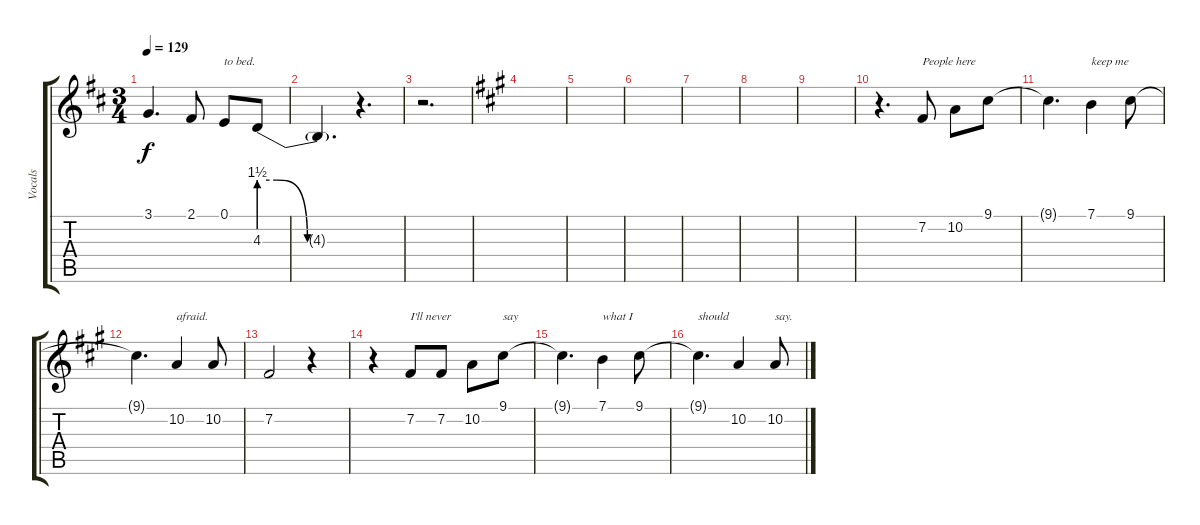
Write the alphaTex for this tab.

\track ("Vocals" "Vocals") {instrument fx5brightness}
\staff {score tabs}
\tuning (E4 B3 G3 D3 A2 E2) {hide}
\ts (3 4)
\tempo 129
\clef g2
\ks bminor
3.1{t}.4{d dy f} 2.1.8 0.1.8{txt "to bed."} 4.3{be (custom 0 6 11 6 30 0 60 0)}.8 |
4.3{t}.4{d} r.4{d} |
r.2{d} |
\ks f#minor
|
|
|
|
|
|
r.4{d} 7.2.8{txt "People here"} 10.2.8 9.1.8 |
9.1{t}.4{d} 7.1.4{txt "keep me"} 9.1.8 |
9.1{t}.4{d} 10.2.4{txt "afraid."} 10.2.8 |
7.2.2 r.4 |
r.4 7.2.8{txt "I'll never"} 7.2.8 10.2.8 9.1.8{txt "say"} |
9.1{t}.4{d} 7.1.4{txt "what I"} 9.1.8 |
9.1{t}.4{d txt "should"} 10.2.4 10.2.8{txt "say."}
